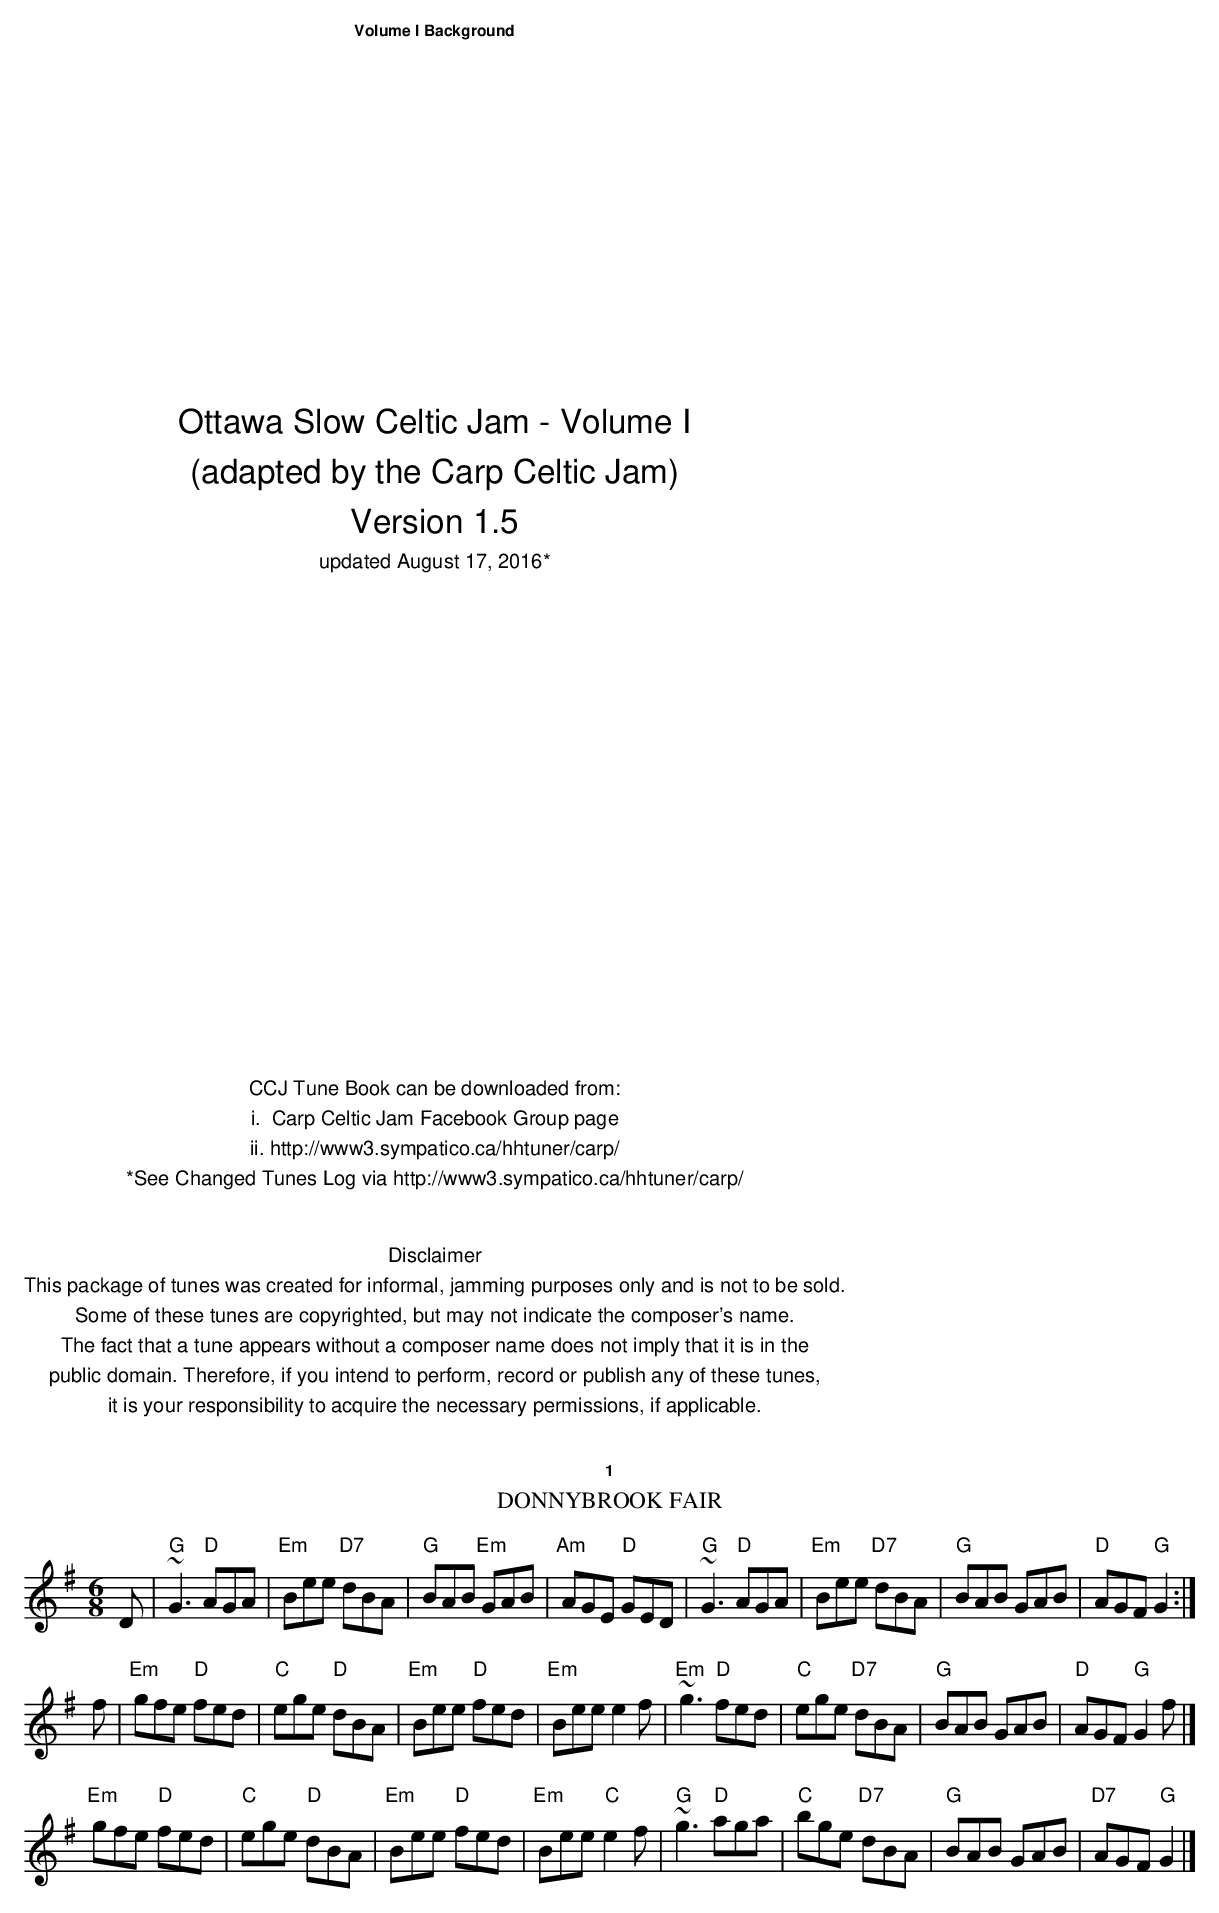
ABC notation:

X:1
T:Donnybrook Fair
M:6/8
L:1/8
K:G
D | "G"~G3 "D"AGA | "Em"Bee "D7"dBA |  "G"BAB "Em"GAB |"Am"AGE "D"GED \
  | "G"~G3 "D"AGA | "Em"Bee "D7"dBA |  "G"BAB     GAB | "D"AGF "G"G2 :|
f |"Em"gfe "D"fed |  "C"ege  "D"dBA | "Em"Bee  "D"fed |"Em"Bee    e2f \
  |"Em"~g3 "D"fed |  "C"ege "D7"dBA |  "G"BAB     GAB | "D"AGF "G"G2f |]
   "Em"gfe "D"fed |  "C"ege  "D"dBA | "Em"Bee  "D"fed |"Em"Bee "C"e2f \
  | "G"~g3 "D"aga |  "C"bge "D7"dBA |  "G"BAB     GAB |"D7"AGF "G"G2 |]
